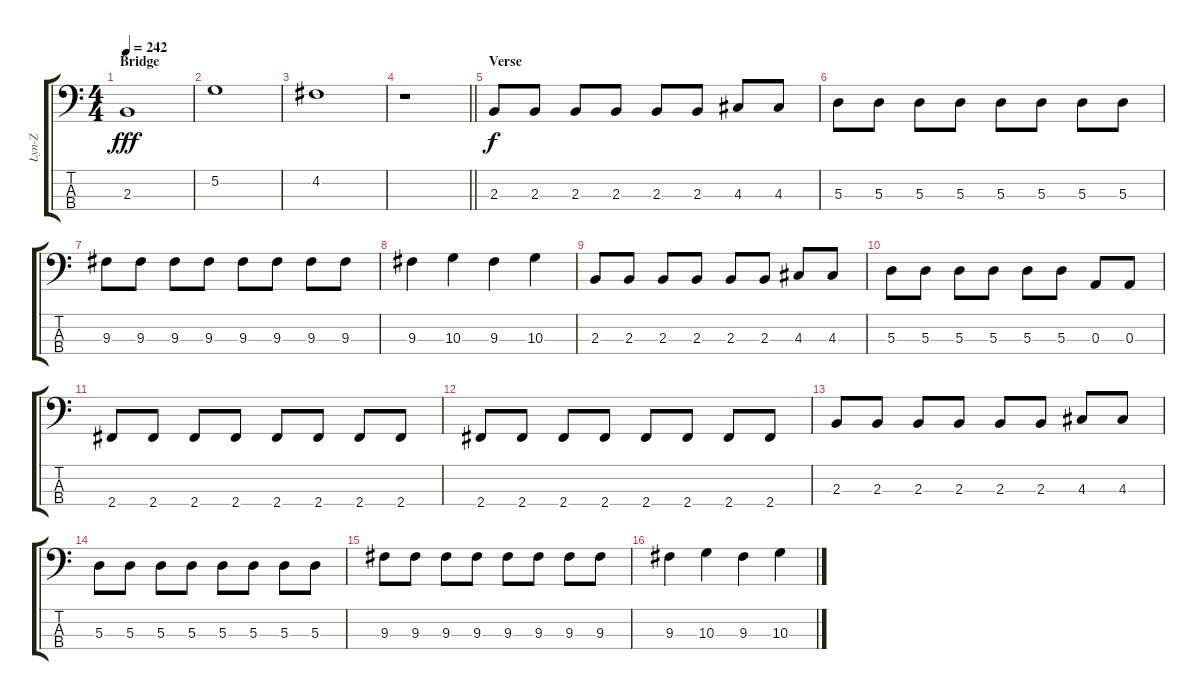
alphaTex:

\track ("Lyn-Z" "Lyn-Z") {instrument electricbasspick}
\staff {score tabs}
\tuning (G2 D2 A1 E1) {hide}
\ts (4 4)
\section ("" "Bridge")
\tempo 242
\clef f4
\ks c
2.3.1{dy fff} |
5.2.1 |
4.2.1 |
\barLineRight lightlight
r.1 |
\section ("" "Verse")
2.3.8{dy f volume 13} 2.3.8 2.3.8 2.3.8 2.3.8 2.3.8 4.3.8 4.3.8 |
5.3.8 5.3.8 5.3.8 5.3.8 5.3.8 5.3.8 5.3.8 5.3.8 |
9.3.8 9.3.8 9.3.8 9.3.8 9.3.8 9.3.8 9.3.8 9.3.8 |
9.3.4 10.3.4 9.3.4 10.3.4 |
2.3.8 2.3.8 2.3.8 2.3.8 2.3.8 2.3.8 4.3.8 4.3.8 |
5.3.8 5.3.8 5.3.8 5.3.8 5.3.8 5.3.8 0.3.8 0.3.8 |
2.4.8 2.4.8 2.4.8 2.4.8 2.4.8 2.4.8 2.4.8 2.4.8 |
2.4.8 2.4.8 2.4.8 2.4.8 2.4.8 2.4.8 2.4.8 2.4.8 |
2.3.8 2.3.8 2.3.8 2.3.8 2.3.8 2.3.8 4.3.8 4.3.8 |
5.3.8 5.3.8 5.3.8 5.3.8 5.3.8 5.3.8 5.3.8 5.3.8 |
9.3.8 9.3.8 9.3.8 9.3.8 9.3.8 9.3.8 9.3.8 9.3.8 |
9.3.4 10.3.4 9.3.4 10.3.4
